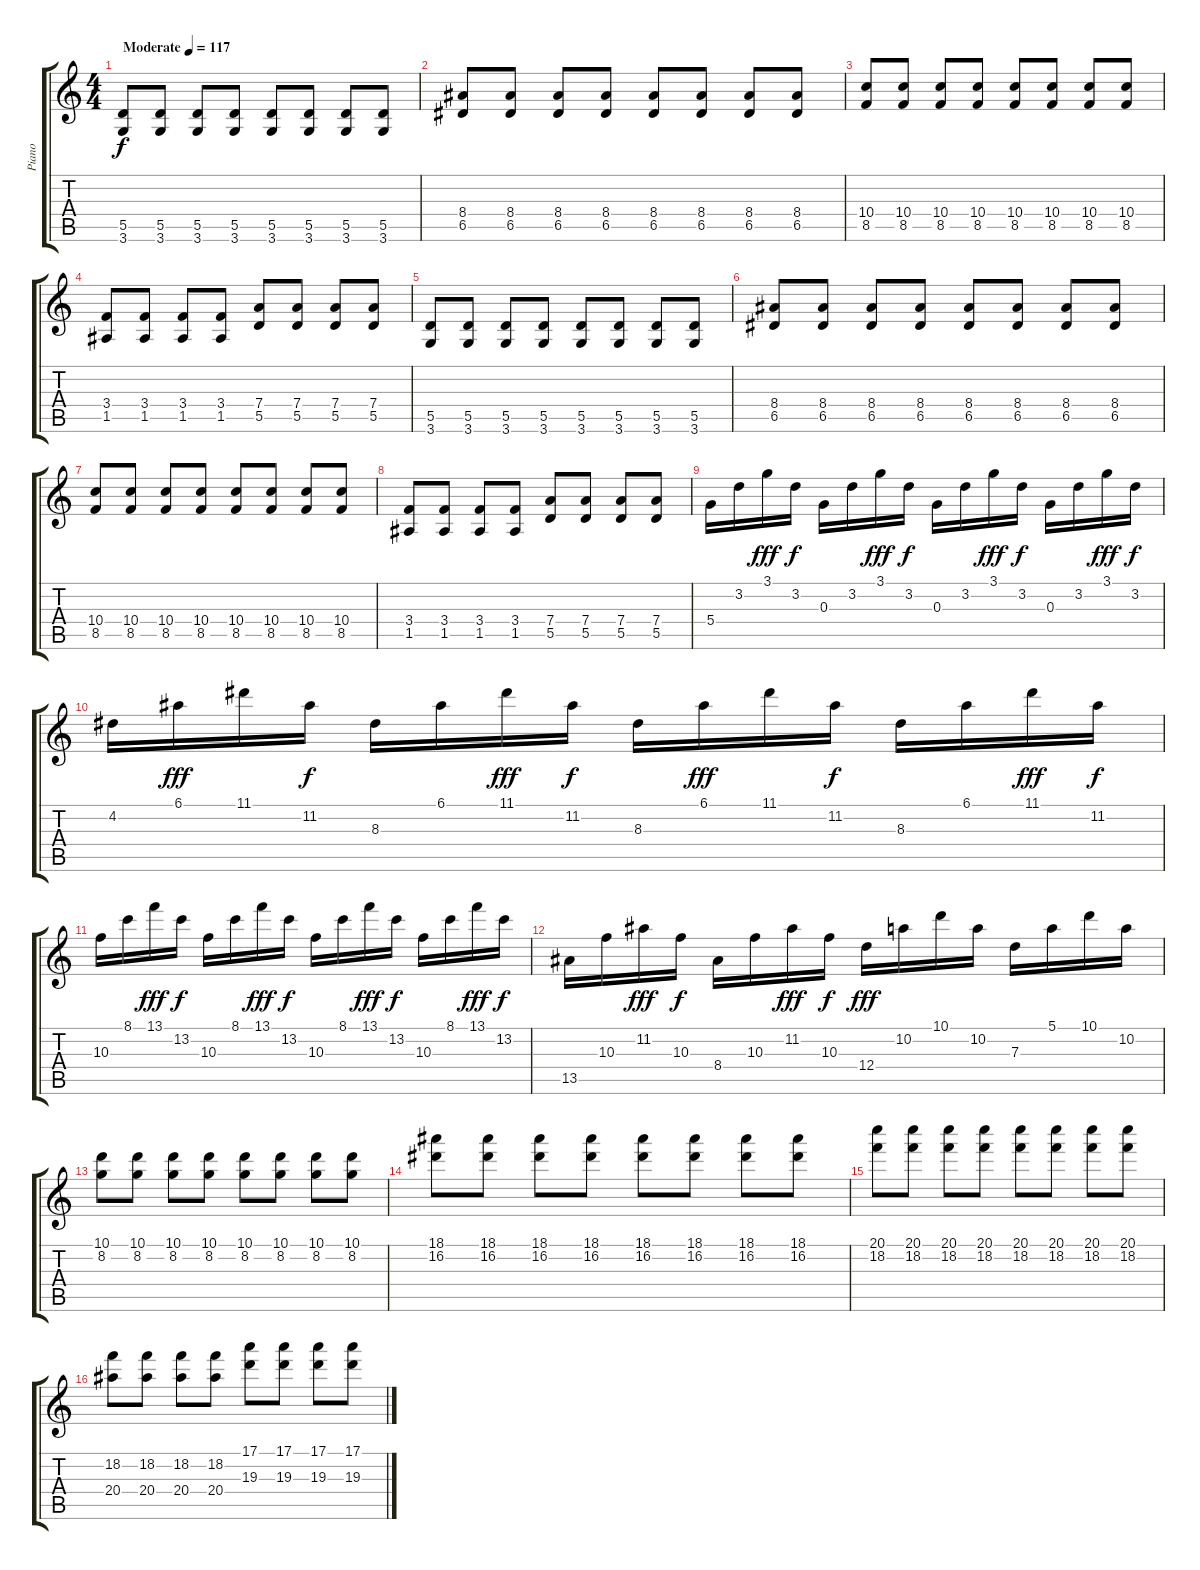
\track ("Piano" "Piano") {instrument brightacousticpiano}
\staff {score tabs}
\tuning (E5 B4 G4 D4 A3 E3) {hide}
\ts (4 4)
\tempo (117 "Moderate")
\clef g2
\ks c
(5.5 3.6).8{dy f instrument brightacousticpiano} (5.5 3.6).8 (5.5 3.6).8 (5.5 3.6).8 (5.5 3.6).8 (5.5 3.6).8 (5.5 3.6).8 (5.5 3.6).8 |
(8.4 6.5).8 (8.4 6.5).8 (8.4 6.5).8 (8.4 6.5).8 (8.4 6.5).8 (8.4 6.5).8 (8.4 6.5).8 (8.4 6.5).8 |
(10.4 8.5).8 (10.4 8.5).8 (10.4 8.5).8 (10.4 8.5).8 (10.4 8.5).8 (10.4 8.5).8 (10.4 8.5).8 (10.4 8.5).8 |
(3.4 1.5).8 (3.4 1.5).8 (3.4 1.5).8 (3.4 1.5).8 (7.4 5.5).8 (7.4 5.5).8 (7.4 5.5).8 (7.4 5.5).8 |
(5.5 3.6).8 (5.5 3.6).8 (5.5 3.6).8 (5.5 3.6).8 (5.5 3.6).8 (5.5 3.6).8 (5.5 3.6).8 (5.5 3.6).8 |
(8.4 6.5).8 (8.4 6.5).8 (8.4 6.5).8 (8.4 6.5).8 (8.4 6.5).8 (8.4 6.5).8 (8.4 6.5).8 (8.4 6.5).8 |
(10.4 8.5).8 (10.4 8.5).8 (10.4 8.5).8 (10.4 8.5).8 (10.4 8.5).8 (10.4 8.5).8 (10.4 8.5).8 (10.4 8.5).8 |
(3.4 1.5).8 (3.4 1.5).8 (3.4 1.5).8 (3.4 1.5).8 (7.4 5.5).8 (7.4 5.5).8 (7.4 5.5).8 (7.4 5.5).8 |
5.4.16 3.2.16 3.1.16{dy fff} 3.2.16{dy f} 0.3.16 3.2.16 3.1.16{dy fff} 3.2.16{dy f} 0.3.16 3.2.16 3.1.16{dy fff} 3.2.16{dy f} 0.3.16 3.2.16 3.1.16{dy fff} 3.2.16{dy f} |
4.2.16 6.1.16{dy fff} 11.1.16 11.2.16{dy f} 8.3.16 6.1.16 11.1.16{dy fff} 11.2.16{dy f} 8.3.16 6.1.16{dy fff} 11.1.16 11.2.16{dy f} 8.3.16 6.1.16 11.1.16{dy fff} 11.2.16{dy f} |
10.3.16 8.1.16 13.1.16{dy fff} 13.2.16{dy f} 10.3.16 8.1.16 13.1.16{dy fff} 13.2.16{dy f} 10.3.16 8.1.16 13.1.16{dy fff} 13.2.16{dy f} 10.3.16 8.1.16 13.1.16{dy fff} 13.2.16{dy f} |
13.5.16 10.3.16 11.2.16{dy fff} 10.3.16{dy f} 8.4.16 10.3.16 11.2.16{dy fff} 10.3.16{dy f} 12.4.16{dy fff} 10.2.16 10.1.16 10.2.16 7.3.16 5.1.16 10.1.16 10.2.16 |
(10.1 8.2).8 (10.1 8.2).8 (10.1 8.2).8 (10.1 8.2).8 (10.1 8.2).8 (10.1 8.2).8 (10.1 8.2).8 (10.1 8.2).8 |
(18.1 16.2).8 (18.1 16.2).8 (18.1 16.2).8 (18.1 16.2).8 (18.1 16.2).8 (18.1 16.2).8 (18.1 16.2).8 (18.1 16.2).8 |
(20.1 18.2).8 (20.1 18.2).8 (20.1 18.2).8 (20.1 18.2).8 (20.1 18.2).8 (20.1 18.2).8 (20.1 18.2).8 (20.1 18.2).8 |
(18.2 20.4).8 (18.2 20.4).8 (18.2 20.4).8 (18.2 20.4).8 (17.1 19.3).8 (17.1 19.3).8 (17.1 19.3).8 (17.1 19.3).8
